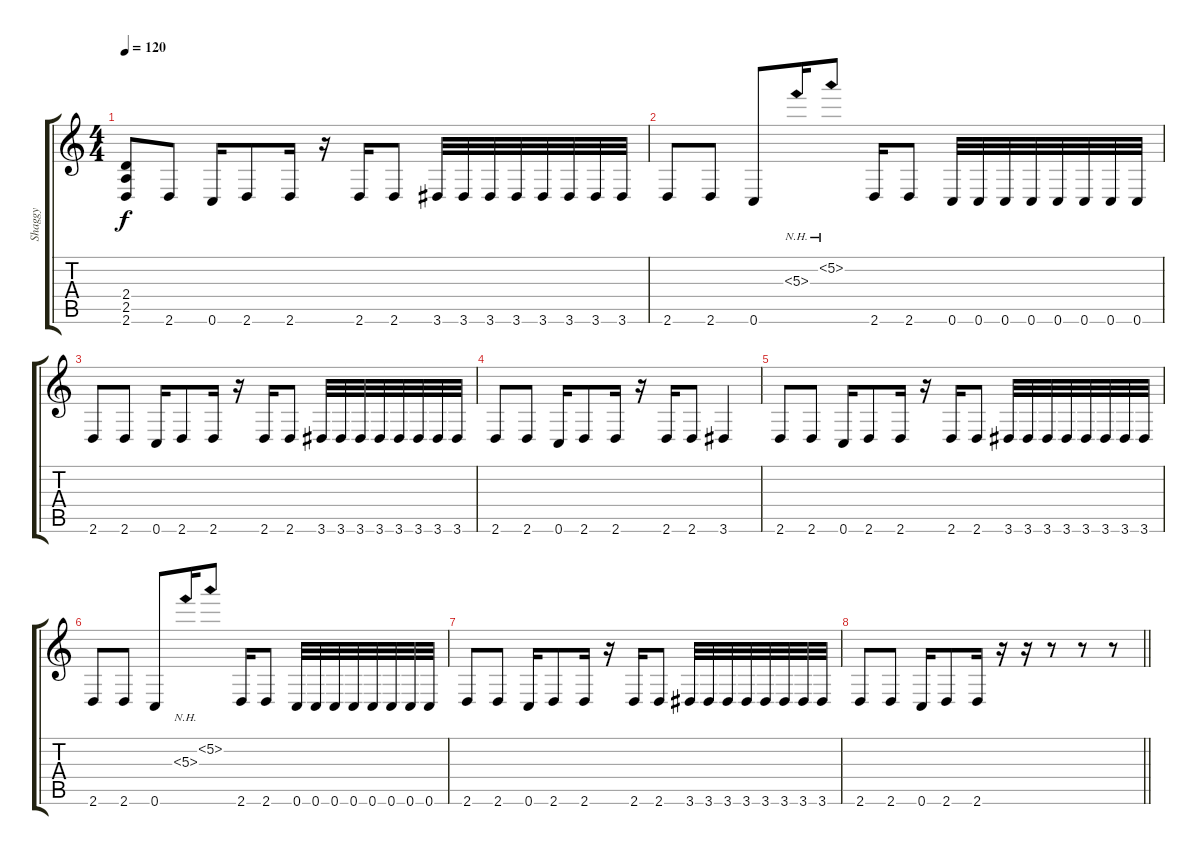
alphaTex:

\track ("Shaggy" "Shaggy") {instrument distortionguitar}
\staff {score tabs}
\tuning (D4 A3 F3 C3 G2 C2) {hide}
\ts (4 4)
\tempo 120
\clef g2
\ks c
(2.4 2.5 2.6).8{dy f} 2.6.8 0.6.16 2.6.8 2.6.16 r.16 2.6.16 2.6.8 3.6.32 3.6.32 3.6.32 3.6.32 3.6.32 3.6.32 3.6.32 3.6.32 |
2.6.8 2.6.8 0.6.8 5.3{nh}.16 5.2{nh}.8 2.6.16 2.6.8 0.6.32 0.6.32 0.6.32 0.6.32 0.6.32 0.6.32 0.6.32 0.6.32 |
2.6.8 2.6.8 0.6.16 2.6.8 2.6.16 r.16 2.6.16 2.6.8 3.6.32 3.6.32 3.6.32 3.6.32 3.6.32 3.6.32 3.6.32 3.6.32 |
2.6.8 2.6.8 0.6.16 2.6.8 2.6.16 r.16 2.6.16 2.6.8 3.6.4 |
2.6.8 2.6.8 0.6.16 2.6.8 2.6.16 r.16 2.6.16 2.6.8 3.6.32 3.6.32 3.6.32 3.6.32 3.6.32 3.6.32 3.6.32 3.6.32 |
2.6.8 2.6.8 0.6.8 5.3{nh}.16 5.2{nh}.8 2.6.16 2.6.8 0.6.32 0.6.32 0.6.32 0.6.32 0.6.32 0.6.32 0.6.32 0.6.32 |
2.6.8 2.6.8 0.6.16 2.6.8 2.6.16 r.16 2.6.16 2.6.8 3.6.32 3.6.32 3.6.32 3.6.32 3.6.32 3.6.32 3.6.32 3.6.32 |
\barLineRight lightlight
2.6.8 2.6.8 0.6.16 2.6.8 2.6.16 r.16 r.16 r.8 r.8 r.8
